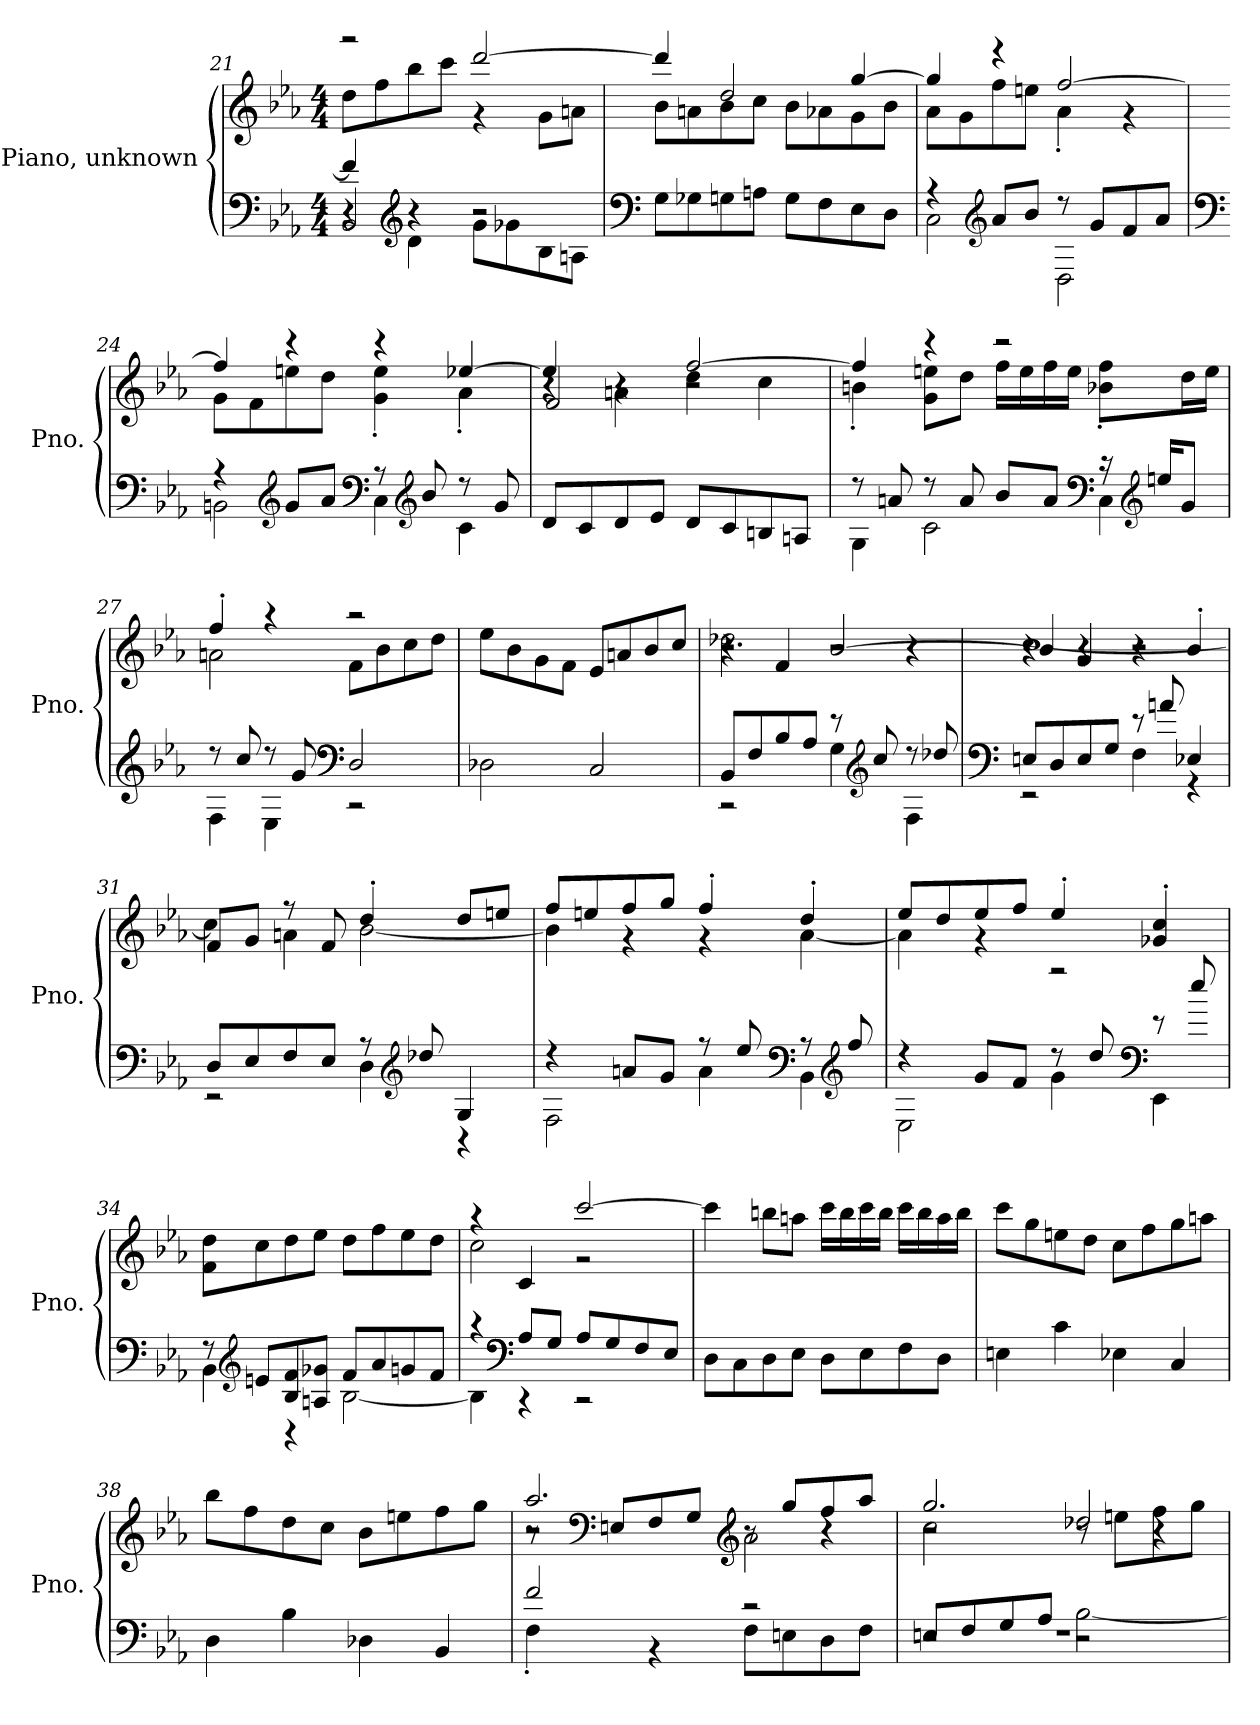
**kern	**kern
*part1	*part1
*staff2	*staff1
*I"Piano, unknown	*
*I'Pno.	*
*clefF4	*clefG2
*k[b-e-a-]	*k[b-e-a-]
*M4/4	*M4/4
=21	=21
*^	*^
*	*^	*	*
4f/]	4r	2BB-/	2r	8dd\L
.	.	.	.	8ff\
*clefG2	*	*	*	*
4r	4d\	.	.	8bb-\
.	.	.	.	8ccc\J
2r	8g\L	2r	[2ddd/	4r
.	8g-X\	.	.	.
.	8B-\	.	.	8g\L
.	8An\J	.	.	8an\J
*v	*v	*v	*	*
=22	=22	=22
*clefF4	*	*
8G\L	4ddd/]	8b-\L
8G-X\	.	8an\
8Gn\	2dd/	8b-\
8An\J	.	8cc\J
8G\L	.	8b-\L
8F\	.	8a-X\
8E-\	[4gg/	8g\
8D\J	.	8b-\J
!!LO:LB:g=z	!!
=23	=23	=23
*^	*	*
4r	2C\	4gg/]	8a-\L
.	.	.	8g\
*clefG2	*	*	*
8a-/L	.	4r	8ff\
8b-/J	.	.	8een\J
8r	2D\	[2ff/	4a-'\
8g/L	.	.	.
8f/	.	.	4r
8a-/J	.	.	.
=24	=24	=24	=24
*clefF4	*	*	*
4r	2BBn\	4ff/]	8g\L
.	.	.	8f\
*clefG2	*	*	*
8g/L	.	4r	8een\
8a-/J	.	.	8dd\J
*clefF4	*	*	*
8r	4C\	4r	4g\' 4ee\'
*clefG2	*	*	*
8b-/	.	.	.
8r	4c\	[4ee-X/	4a-'\
8g/	.	.	.
*v	*v	*	*
=25	=25	=25
*	*	*^
8d/L	4ee-/]	4r	2f/
8c/	.	.	.
8d/	4r	4an\	.
8e-/J	.	.	.
8d/L	[2ff/	4dd\	2r
8c/	.	.	.
8Bn/	.	4cc\	.
8An/J	.	.	.
*	*	*v	*v
!!LO:PB:g=z
=26	=26	=26
*^	*	*
8r	4G\	4ff/]	4bn'\
8an/	.	.	.
8r	2c\	4r	8g\ 8een\L
8a/	.	.	8dd\J
8b-/L	.	2r	16ff\LL
.	.	.	16ee\
8a/J	.	.	16ff\
.	.	.	16ee\JJ
*clefF4	*	*	*
16r	4C\	.	8b-X\' 8ff\'L
*clefG2	*	*	*
16een/KL	.	.	.
8g/J	.	.	16dd\L
.	.	.	16ee\JJ
=27	=27	=27	=27
8r	4F\	4ff'/	2an\
8cc/	.	.	.
8r	4E-\	4r	.
8g/	.	.	.
*clefF4	*	*	*
2D/	2r	2r	8f\L
.	.	.	8b-\
.	.	.	8cc\
.	.	.	8dd\J
*v	*v	*	*
*	*v	*v
=28	=28
2D-X\	8ee-\L
.	8b-\
.	8g\
.	8f\J
2C/	8e-/L
.	8an/
.	8b-/
.	8cc/J
!!LO:LB:g=z
=29	=29
*^	*^
*	*	*	*^
8BB-/L	2r	4r	2.dd-X\	2r
8F/	.	.	.	.
8B-/	.	4f/	.	.
8A-/J	.	.	.	.
8r	4G\	2r	.	[2b-/
*clefG2	*	*	*	*
8cc/	.	.	.	.
8r	4F\	.	4r	.
8dd-X/	.	.	.	.
=30	=30	=30	=30	=30
*clefF4	*	*	*	*
8En/L	2r	4r	[1cc	4b-/]
8D/	.	.	.	.
8E/	.	4g/	.	4r
8G/J	.	.	.	.
8r	4F\	4r	.	2r
8an/	.	.	.	.
4E-X/	4r	4b-'/	.	.
*	*	*	*v	*v
=31	=31	=31	=31
8D/L	2r	8f/L	4cc\]
8E-/	.	8g/J	.
8F/	.	8r	4an\
8E-/J	.	8f/	.
8r	4D\	4dd'/	[2b-\
*clefG2	*	*	*
8dd-X/	.	.	.
4G/	4r	8dd/L	.
.	.	8een/J	.
!!LO:LB:g=z	!!
=32	=32	=32	=32
4r	2F\	8ff/L	4b-\]
.	.	8een/	.
8an/L	.	8ff/	4r
8g/J	.	8gg/J	.
8r	4a\	4ff'/	4r
8ee-/	.	.	.
*clefF4	*	*	*
8r	4BB-\	4dd'/	[4a-\
*clefG2	*	*	*
8ff/	.	.	.
=33	=33	=33	=33
4r	2E-\	8ee-/L	4a-\]
.	.	8dd/	.
8g/L	.	8ee-/	4r
8f/J	.	8ff/J	.
8r	4g\	4ee-'/	2r
8dd/	.	.	.
*clefF4	*	*	*
8r	4EE-\	4g-X/' 4cc/'	.
8ee-/	.	.	.
*	*	*v	*v
=34	=34	=34
8r	4BB-\	8f\ 8dd\L
*clefG2	*	*
8en/L	.	8cc\
8B-/ 8f/	4r	8dd\
8An/ 8g-X/J	.	8ee-\J
8f/L	[2B-\	8dd\L
8a-/	.	8ff\
8gn/	.	8ee-\
8f/J	.	8dd\J
!!LO:LB:g=z
=35	=35	=35
*	*	*^
4r	4B-\]	4r	2cc\
*clefF4	*	*	*
8A-/L	4r	4c/	.
8G/J	.	.	.
8A-/L	2r	[2ccc/	2r
8G/	.	.	.
8F/	.	.	.
8E-/J	.	.	.
*v	*v	*	*
*	*v	*v
=36	=36
8D\L	4ccc\]
8C\	.
8D\	8bbn\L
8E-\J	8aan\J
8D\L	16ccc\LL
.	16bb\
8E-\	16ccc\
.	16bb\JJ
8F\	16ccc\LL
.	16bb\
8D\J	16aa\
.	16bb\JJ
=37	=37
4En\	8ccc\L
.	8gg\
4c\	8een\
.	8dd\J
4E-X\	8cc\L
.	8ff\
4C/	8gg\
.	8aan\J
=38	=38
4D\	8bb-\L
.	8ff\
4B-\	8dd\
.	8cc\J
4D-X\	8b-\L
.	8een\
4BB-/	8ff\
.	8gg\J
!!LO:LB:g=z
=39	=39
*^	*^
*	*	*	*^
2f/	4F'\	2.aa-/	2r	8r
*	*	*clefF4	*	*
.	.	.	.	8En/L
.	4r	.	.	8F/
.	.	.	.	8G/J
*	*	*clefG2	*	*
2r	8F\L	.	2a-\	8r
.	8En\	.	.	8gg/L
.	8D\	4r	.	8ff/
.	8F\J	.	.	8aa-/J
=40	=40	=40	=40	=40
*	*^	*	*	*
1r	2r	8En/L	2.gg/	2cc\	2r
.	.	8F/	.	.	.
.	.	8G/	.	.	.
.	.	8A-/J	.	.	.
.	[2B-\	2r	.	8r	2dd-X/
.	.	.	.	8een\L	.
.	.	.	4r	8ff\	.
.	.	.	.	8gg\J	.
*v	*v	*v	*	*	*
*	*v	*v	*v
=	=
*-	*-
